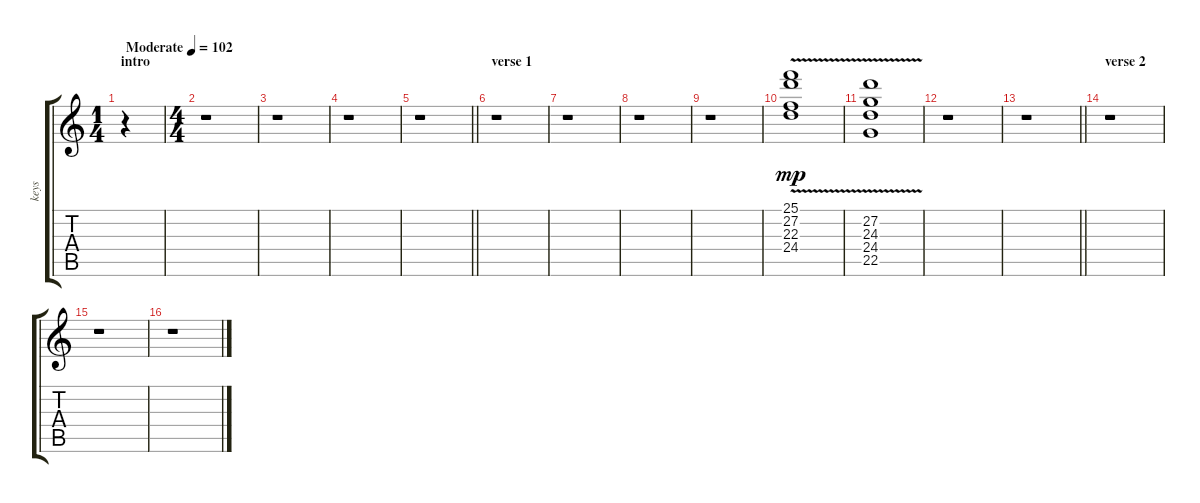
\track ("keys" "keys") {instrument rockorgan}
\staff {score tabs}
\tuning (E4 B3 G3 D3 A2 E2) {hide}
\ts (1 4)
\section ("" "intro")
\tempo (102 "Moderate")
\clef g2
\ks c
r.4{dy mp instrument rockorgan} |
\ts (4 4)
r.1 |
r.1 |
r.1 |
\barLineRight lightlight
r.1 |
\section ("" "verse 1")
r.1 |
r.1 |
r.1 |
r.1 |
(25.1{v} 27.2{v} 22.3{v} 24.4{v}).1 |
(27.2{v} 24.3{v} 24.4{v} 22.5{v}).1 |
r.1 |
\barLineRight lightlight
r.1 |
\section ("" "verse 2")
r.1 |
r.1 |
r.1
